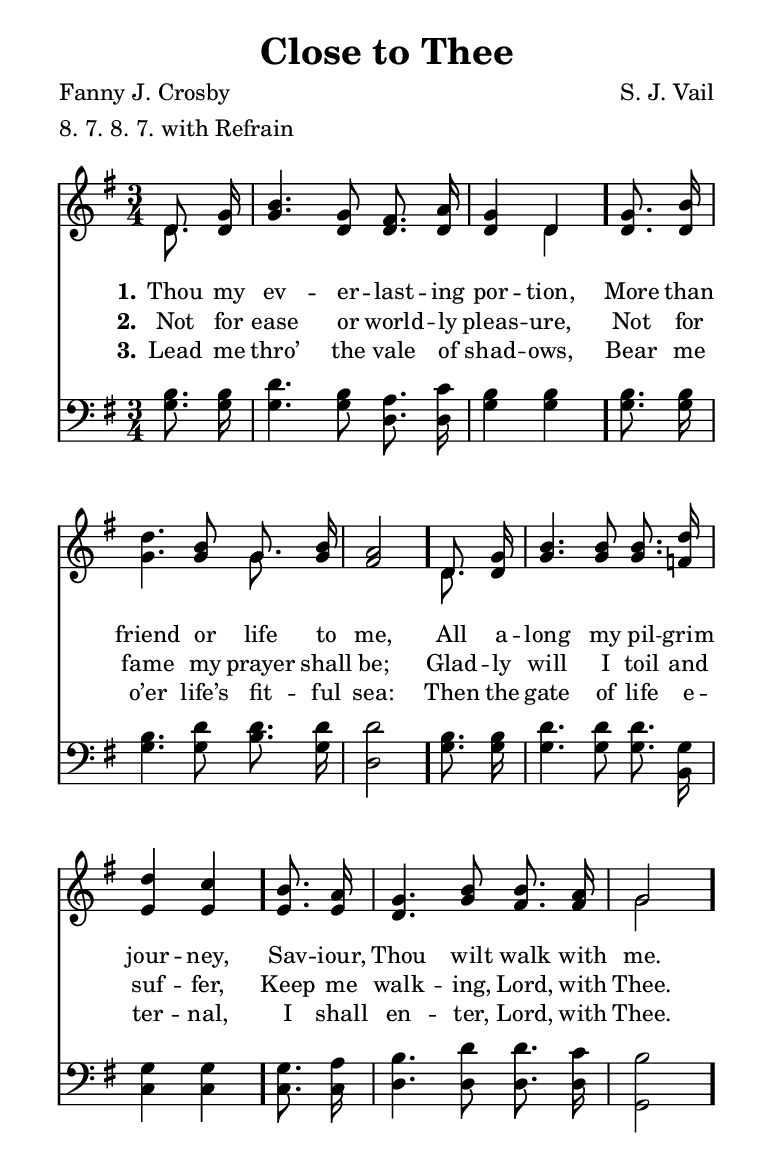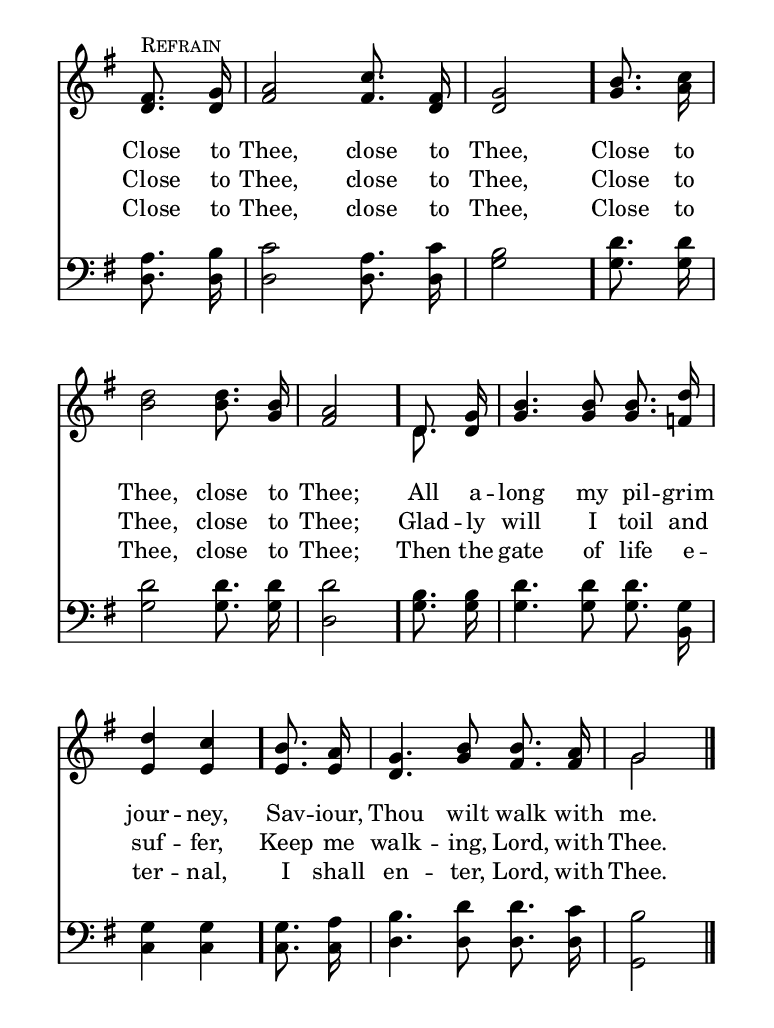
\include "common/global.ily"
\paper {
  \include "common/paper.ily"
}

\header{
  hymnnumber = "213"
  title = "Close to Thee"
  tunename = "Close to Thee" % from Metrical Index of Tunes
  meter = "8. 7. 8. 7. with Refrain"
  poet = "Fanny J. Crosby"
  composer = "S. J. Vail"
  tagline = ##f
}

global = {
  \include "common/overrides.ily"
  \override Staff.TimeSignature.style = #'numbered
  \time 3/4
  \override Score.MetronomeMark.transparent = ##t % hide all fermata changes too
  \tempo 4=80
  \key g \major
  \partial 4
  \autoBeamOff
}

patternA = { c8. c16 | c4. c8 c8. c16 | c4 c }
patternB = { c8. c16 | c4. c8 c8. c16 | c2 }
patternC = { c8. c16 | c2 }

notesSoprano = {
\global
\relative c' {

  d8. g16 | b4. g8 fis8. a16 | g4 d
  \changePitch \patternB { g b | d b g b | a }
  \changePitch \patternA { d, g | b b b d | d c }
  \changePitch \patternB { b a | g b b a | g }

  << s^\markup { \small \caps "Refrain" }
  \changePitch \patternC { fis g | a c fis, | g } >>
  \changePitch \patternC { b c | d d b | a }
  \changePitch \patternA { d, g | b b b d | d c }
  \changePitch \patternB { b a | g b b a | g }

  \bar "|."

}
}

notesAlto = {
\global
\relative e' {

  \changePitch \patternA { d d | g d d d | d d }
  \changePitch \patternB { d d | g g g g | fis }
  \changePitch \patternA { d d | g g g f | e e }
  \changePitch \patternB { e e | d g fis fis | g }

  \changePitch \patternC { d d | fis fis d | d }
  \changePitch \patternC { g a | b b g | fis }
  \changePitch \patternA { d d | g g g f | e e }
  \changePitch \patternB { e e | d g fis fis | g }

}
}

notesTenor = {
\global
\relative a {

  \changePitch \patternA { b b | d b a c | b b }
  \changePitch \patternB { b b | b d d d | d }
  \changePitch \patternA { b b | d d d g, | g g }
  \changePitch \patternB { g a | b d d c | b }

  \changePitch \patternC { a b | c a c | b }
  \changePitch \patternC { d d | d d d | d }
  \changePitch \patternA { b b | d d d g, | g g }
  \changePitch \patternB { g a | b d d c | b }

}
}

notesBass = {
\global
\relative f {

  \changePitch \patternA { g g | g g d d | g g }
  \changePitch \patternB { g g | g g b g | d }
  \changePitch \patternA { g g | g g g b, | c c }
  \changePitch \patternB { c c | d d d d | g, }

  \changePitch \patternC { d' d | d d d | g }
  \changePitch \patternC { g g | g g g | d }
  \changePitch \patternA { g g | g g g b, | c c }
  \changePitch \patternB { c c | d d d d | g, }

}
}

RefrainA = \lyricmode {

Close to Thee, close to Thee, \bar "."
Close to Thee, close to Thee; \bar "."
All a -- long my pil -- grim jour -- ney, \bar "."
Sav -- iour, Thou wilt walk with me. \bar "."

}

wordsA = \lyricmode {
\set stanza = "1."

Thou my ev -- er -- last -- ing por -- tion, \bar "."
More than friend or life to me, \bar "."
All a -- long my pil -- grim jour -- ney, \bar "."
Sav -- iour, Thou wilt walk with me. \bar "."

\RefrainA

}

RefrainB = \lyricmode {

Close to Thee, close to Thee,
Close to Thee, close to Thee;
Glad -- ly will I toil and suf -- fer,
Keep me walk -- ing, Lord, with Thee.

}

wordsB = \lyricmode {
\set stanza = "2."

Not for ease or world -- ly pleas -- ure,
Not for fame my prayer shall be;
Glad -- ly will I toil and suf -- fer,
Keep me walk -- ing, Lord, with Thee.

\RefrainB

}

RefrainC = \lyricmode {

Close to Thee, close to Thee,
Close to Thee, close to Thee;
Then the gate of life e -- ter -- nal,
I shall en -- ter, Lord, with Thee.

}

wordsC = \lyricmode {
\set stanza = "3."

Lead me thro’ the vale of shad -- ows,
Bear me o’er life’s fit -- ful sea:
Then the gate of life e -- ter -- nal,
I shall en -- ter, Lord, with Thee.

\RefrainC

}

\score {
  \context ChoirStaff <<
    \context Staff = upper <<
      \set Staff.autoBeaming = ##f
      \set ChoirStaff.systemStartDelimiter = #'SystemStartBar
      \set ChoirStaff.printPartCombineTexts = ##f
      \partcombine #'(2 . 11) \notesSoprano \notesAlto
      \context NullVoice = sopranos { \voiceOne << \notesSoprano >> }
      \context Lyrics = one   \lyricsto sopranos \wordsA
      \context Lyrics = two   \lyricsto sopranos \wordsB
      \context Lyrics = three \lyricsto sopranos \wordsC
    >>
    \context Staff = men <<
      \set Staff.autoBeaming = ##f
      \clef bass
      \set ChoirStaff.printPartCombineTexts = ##f
      \partcombine #'(2 . 11) \notesTenor \notesBass
    >>
  >>
  \layout {
    \include "common/layout.ily"
  }
  #(cond ((ly:get-option 'eog-midi-permitted) #{ \midi{
    \include "common/midi.ily"
  } #}))
}

\version "2.19.49"  % necessary for upgrading to future LilyPond versions.

% vi:set et ts=2 sw=2 ai nocindent syntax=lilypond:
